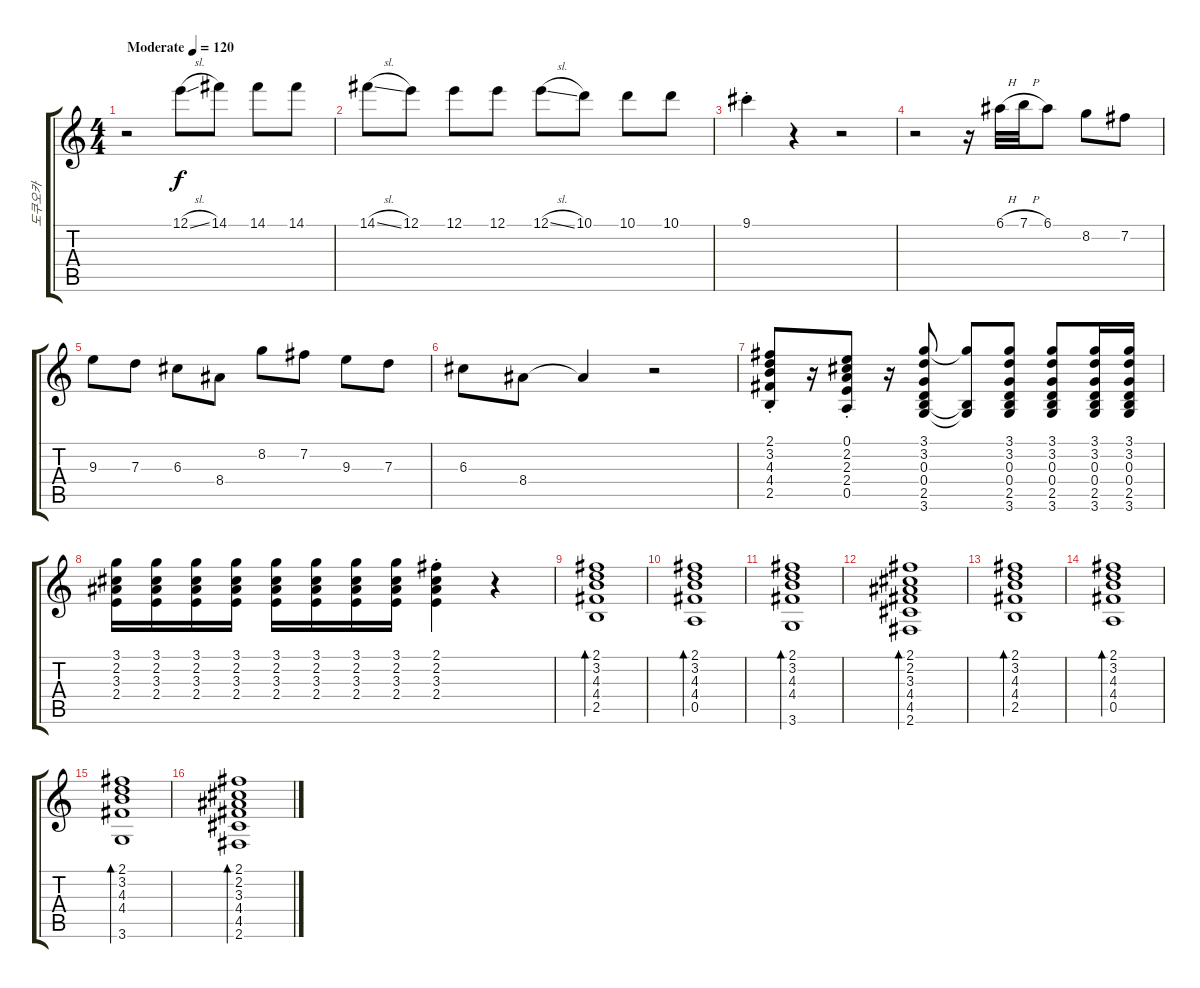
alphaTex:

\track ("도쿠오카" "도쿠오카") {instrument acousticguitarsteel}
\staff {score tabs}
\tuning (E4 B3 G3 D3 A2 E2) {hide}
\ts (4 4)
\tempo (120 "Moderate")
\clef g2
\ks c
r.2{dy f instrument acousticguitarsteel} 12.1{sl}.8 14.1.8 14.1.8 14.1.8 |
14.1{sl}.8 12.1.8 12.1.8 12.1.8 12.1{sl}.8 10.1.8 10.1.8 10.1.8 |
9.1{st}.4 r.4 r.2 |
r.2 r.16 6.1{h}.32 7.1{h}.32 6.1.8 8.2.8 7.2.8 |
9.3.8 7.3.8 6.3.8 8.4.8 8.2.8 7.2.8 9.3.8 7.3.8 |
6.3.8 8.4.8 8.4{t}.4 r.2 |
(2.1{st} 3.2{st} 4.3{st} 4.4{st} 2.5{st}).8 r.16 (0.1{st} 2.2{st} 2.3{st} 2.4{st} 0.5{st}).8 r.16 (3.1 3.2 0.3 0.4 2.5 3.6).8 (3.1{t} 2.5{t} 3.6{t}).8 (3.1 3.2 0.3 0.4 2.5 3.6).8 (3.1 3.2 0.3 0.4 2.5 3.6).8 (3.1 3.2 0.3 0.4 2.5 3.6).16 (3.1 3.2 0.3 0.4 2.5 3.6).16 |
(3.1 2.2 3.3 2.4).16 (3.1 2.2 3.3 2.4).16 (3.1 2.2 3.3 2.4).16 (3.1 2.2 3.3 2.4).16 (3.1 2.2 3.3 2.4).16 (3.1 2.2 3.3 2.4).16 (3.1 2.2 3.3 2.4).16 (3.1 2.2 3.3 2.4).16 (2.1{st} 2.2{st} 3.3{st} 2.4{st}).4 r.4 |
(2.1 3.2 4.3 4.4 2.5).1{bd 120} |
(2.1 3.2 4.3 4.4 0.5).1{bd 120} |
(2.1 3.2 4.3 4.4 3.6).1{bd 120} |
(2.1 2.2 3.3 4.4 4.5 2.6).1{bd 120} |
(2.1 3.2 4.3 4.4 2.5).1{bd 120} |
(2.1 3.2 4.3 4.4 0.5).1{bd 120} |
(2.1 3.2 4.3 4.4 3.6).1{bd 120} |
(2.1 2.2 3.3 4.4 4.5 2.6).1{bd 120}
